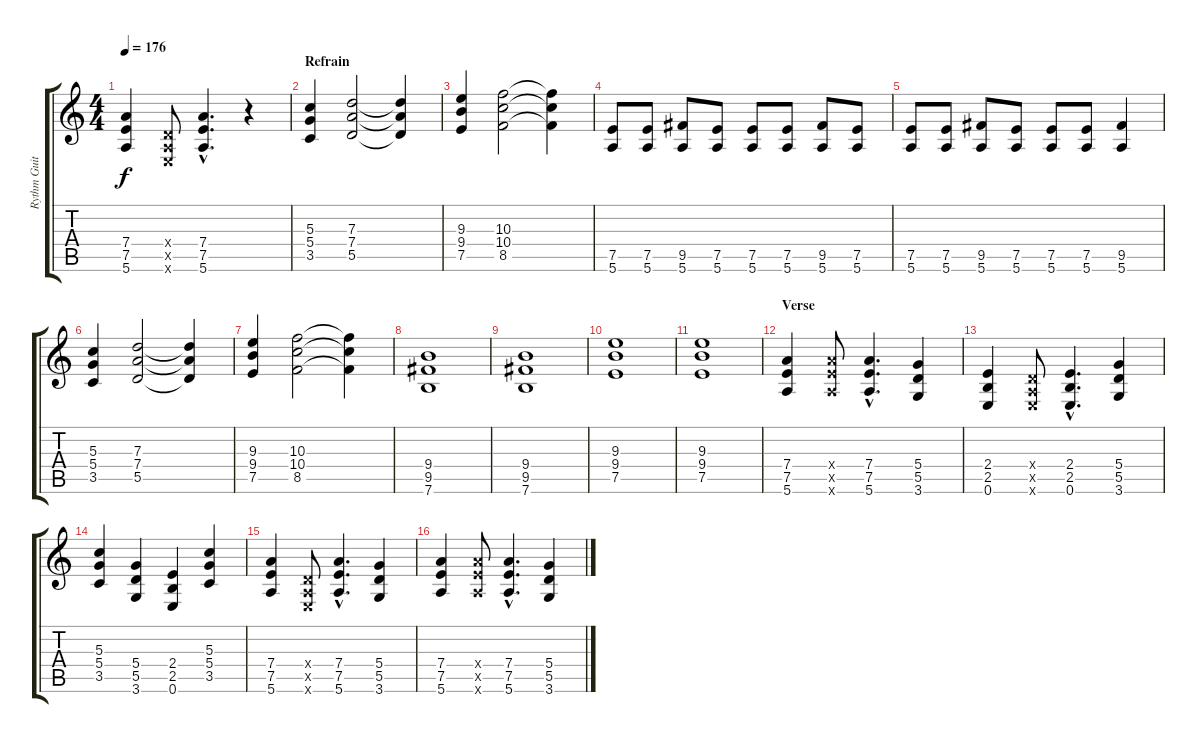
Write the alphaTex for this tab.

\track ("Rythm Guitar" "Rythm Guit") {instrument overdrivenguitar}
\staff {score tabs}
\tuning (E4 B3 G3 D3 A2 E2) {hide}
\ts (4 4)
\tempo 176
\clef g2
\ks c
(7.4 7.5 5.6).4{dy f} (0.4{x} 0.5{x} 0.6{x}).8 (7.4{hac} 7.5{hac} 5.6{hac}).4{d} r.4 |
\section ("" "Refrain")
(5.3 5.4 3.5).4 (7.3 7.4 5.5).2 (7.3{t} 7.4{t} 5.5{t}).4 |
(9.3 9.4 7.5).4 (10.3 10.4 8.5).2 (10.3{t} 10.4{t} 8.5{t}).4 |
(7.5 5.6).8 (7.5 5.6).8 (9.5 5.6).8 (7.5 5.6).8 (7.5 5.6).8 (7.5 5.6).8 (9.5 5.6).8 (7.5 5.6).8 |
(7.5 5.6).8 (7.5 5.6).8 (9.5 5.6).8 (7.5 5.6).8 (7.5 5.6).8 (7.5 5.6).8 (9.5 5.6).4 |
(5.3 5.4 3.5).4 (7.3 7.4 5.5).2 (7.3{t} 7.4{t} 5.5{t}).4 |
(9.3 9.4 7.5).4 (10.3 10.4 8.5).2 (10.3{t} 10.4{t} 8.5{t}).4 |
(9.4 9.5 7.6).1 |
(9.4 9.5 7.6).1 |
(9.3 9.4 7.5).1 |
(9.3 9.4 7.5).1 |
\section ("" "Verse")
(7.4 7.5 5.6).4 (7.4{x} 7.5{x} 5.6{x}).8 (7.4{hac} 7.5{hac} 5.6{hac}).4{d} (5.4 5.5 3.6).4 |
(2.4 2.5 0.6).4 (0.4{x} 0.5{x} 0.6{x}).8 (2.4{hac} 2.5{hac} 0.6{hac}).4{d} (5.4 5.5 3.6).4 |
(5.3 5.4 3.5).4 (5.4 5.5 3.6).4 (2.4 2.5 0.6).4 (5.3 5.4 3.5).4 |
(7.4 7.5 5.6).4 (0.4{x} 0.5{x} 0.6{x}).8 (7.4{hac} 7.5{hac} 5.6{hac}).4{d} (5.4 5.5 3.6).4 |
(7.4 7.5 5.6).4 (7.4{x} 7.5{x} 5.6{x}).8 (7.4{hac} 7.5{hac} 5.6{hac}).4{d} (5.4 5.5 3.6).4
